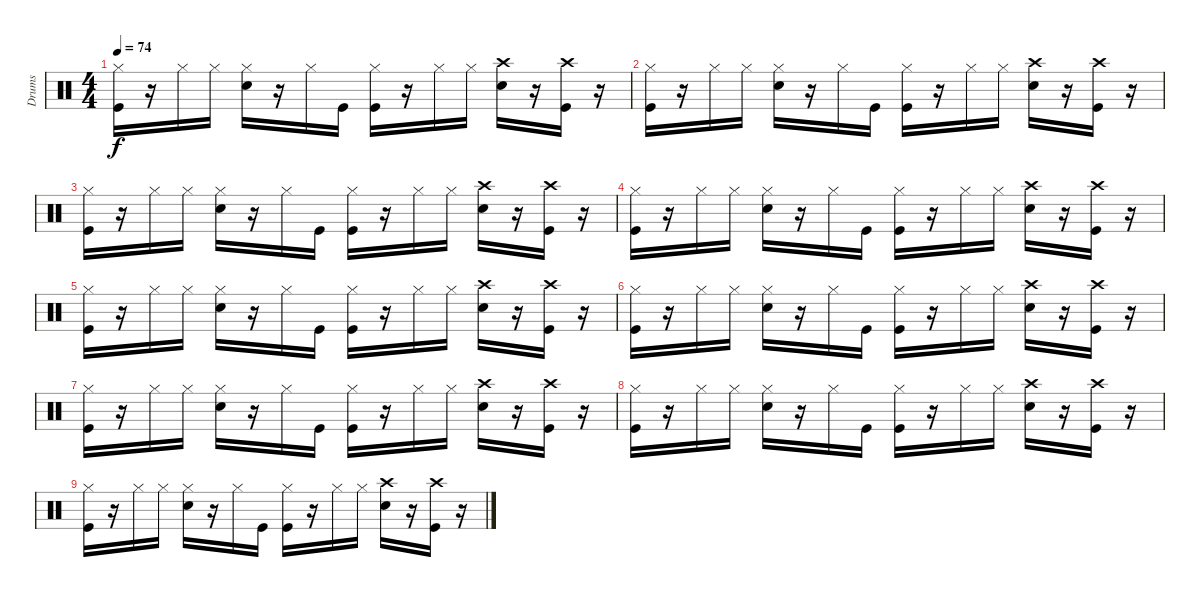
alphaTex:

\track ("Drums" "Drums") {instrument percussion}
\staff {score}
\articulation defaults
\ts (4 4)
\tempo 74
\clef neutral
\ks c
("Kick (hit)" "Hi-Hat (closed)").16{dy f} r.16 "Hi-Hat (closed)".16 "Hi-Hat (closed)".16 ("Snare (hit) 2" "Hi-Hat (closed)").16 r.16 "Hi-Hat (closed)".16 "Kick (hit)".16 ("Kick (hit)" "Hi-Hat (closed)").16 r.16 "Hi-Hat (closed)".16 "Hi-Hat (closed)".16 ("Crash high (hit)" "Snare (hit) 2").16 r.16 ("Kick (hit)" "Crash high (hit)").16 r.16 |
("Kick (hit)" "Hi-Hat (closed)").16{volume 14} r.16 "Hi-Hat (closed)".16 "Hi-Hat (closed)".16 ("Snare (hit) 2" "Hi-Hat (closed)").16 r.16 "Hi-Hat (closed)".16 "Kick (hit)".16 ("Kick (hit)" "Hi-Hat (closed)").16 r.16 "Hi-Hat (closed)".16 "Hi-Hat (closed)".16 ("Crash high (hit)" "Snare (hit) 2").16 r.16 ("Kick (hit)" "Crash high (hit)").16 r.16 |
("Kick (hit)" "Hi-Hat (closed)").16 r.16 "Hi-Hat (closed)".16 "Hi-Hat (closed)".16 ("Snare (hit) 2" "Hi-Hat (closed)").16 r.16 "Hi-Hat (closed)".16 "Kick (hit)".16 ("Kick (hit)" "Hi-Hat (closed)").16 r.16 "Hi-Hat (closed)".16 "Hi-Hat (closed)".16 ("Crash high (hit)" "Snare (hit) 2").16 r.16 ("Kick (hit)" "Crash high (hit)").16 r.16 |
("Kick (hit)" "Hi-Hat (closed)").16{volume 8} r.16 "Hi-Hat (closed)".16 "Hi-Hat (closed)".16 ("Snare (hit) 2" "Hi-Hat (closed)").16 r.16 "Hi-Hat (closed)".16 "Kick (hit)".16 ("Kick (hit)" "Hi-Hat (closed)").16 r.16 "Hi-Hat (closed)".16 "Hi-Hat (closed)".16 ("Crash high (hit)" "Snare (hit) 2").16 r.16 ("Kick (hit)" "Crash high (hit)").16 r.16 |
("Kick (hit)" "Hi-Hat (closed)").16 r.16 "Hi-Hat (closed)".16 "Hi-Hat (closed)".16 ("Snare (hit) 2" "Hi-Hat (closed)").16 r.16 "Hi-Hat (closed)".16 "Kick (hit)".16 ("Kick (hit)" "Hi-Hat (closed)").16 r.16 "Hi-Hat (closed)".16 "Hi-Hat (closed)".16 ("Crash high (hit)" "Snare (hit) 2").16 r.16 ("Kick (hit)" "Crash high (hit)").16 r.16 |
("Kick (hit)" "Hi-Hat (closed)").16{volume 4} r.16 "Hi-Hat (closed)".16 "Hi-Hat (closed)".16 ("Snare (hit) 2" "Hi-Hat (closed)").16 r.16 "Hi-Hat (closed)".16 "Kick (hit)".16 ("Kick (hit)" "Hi-Hat (closed)").16 r.16 "Hi-Hat (closed)".16 "Hi-Hat (closed)".16 ("Crash high (hit)" "Snare (hit) 2").16 r.16 ("Kick (hit)" "Crash high (hit)").16 r.16 |
("Kick (hit)" "Hi-Hat (closed)").16 r.16 "Hi-Hat (closed)".16 "Hi-Hat (closed)".16 ("Snare (hit) 2" "Hi-Hat (closed)").16 r.16 "Hi-Hat (closed)".16 "Kick (hit)".16 ("Kick (hit)" "Hi-Hat (closed)").16 r.16 "Hi-Hat (closed)".16 "Hi-Hat (closed)".16 ("Crash high (hit)" "Snare (hit) 2").16 r.16 ("Kick (hit)" "Crash high (hit)").16 r.16 |
("Kick (hit)" "Hi-Hat (closed)").16{volume 0} r.16 "Hi-Hat (closed)".16 "Hi-Hat (closed)".16 ("Snare (hit) 2" "Hi-Hat (closed)").16 r.16 "Hi-Hat (closed)".16 "Kick (hit)".16 ("Kick (hit)" "Hi-Hat (closed)").16 r.16 "Hi-Hat (closed)".16 "Hi-Hat (closed)".16 ("Crash high (hit)" "Snare (hit) 2").16 r.16 ("Kick (hit)" "Crash high (hit)").16 r.16 |
("Kick (hit)" "Hi-Hat (closed)").16 r.16 "Hi-Hat (closed)".16 "Hi-Hat (closed)".16 ("Snare (hit) 2" "Hi-Hat (closed)").16 r.16 "Hi-Hat (closed)".16 "Kick (hit)".16 ("Kick (hit)" "Hi-Hat (closed)").16 r.16 "Hi-Hat (closed)".16 "Hi-Hat (closed)".16 ("Crash high (hit)" "Snare (hit) 2").16 r.16 ("Kick (hit)" "Crash high (hit)").16 r.16
